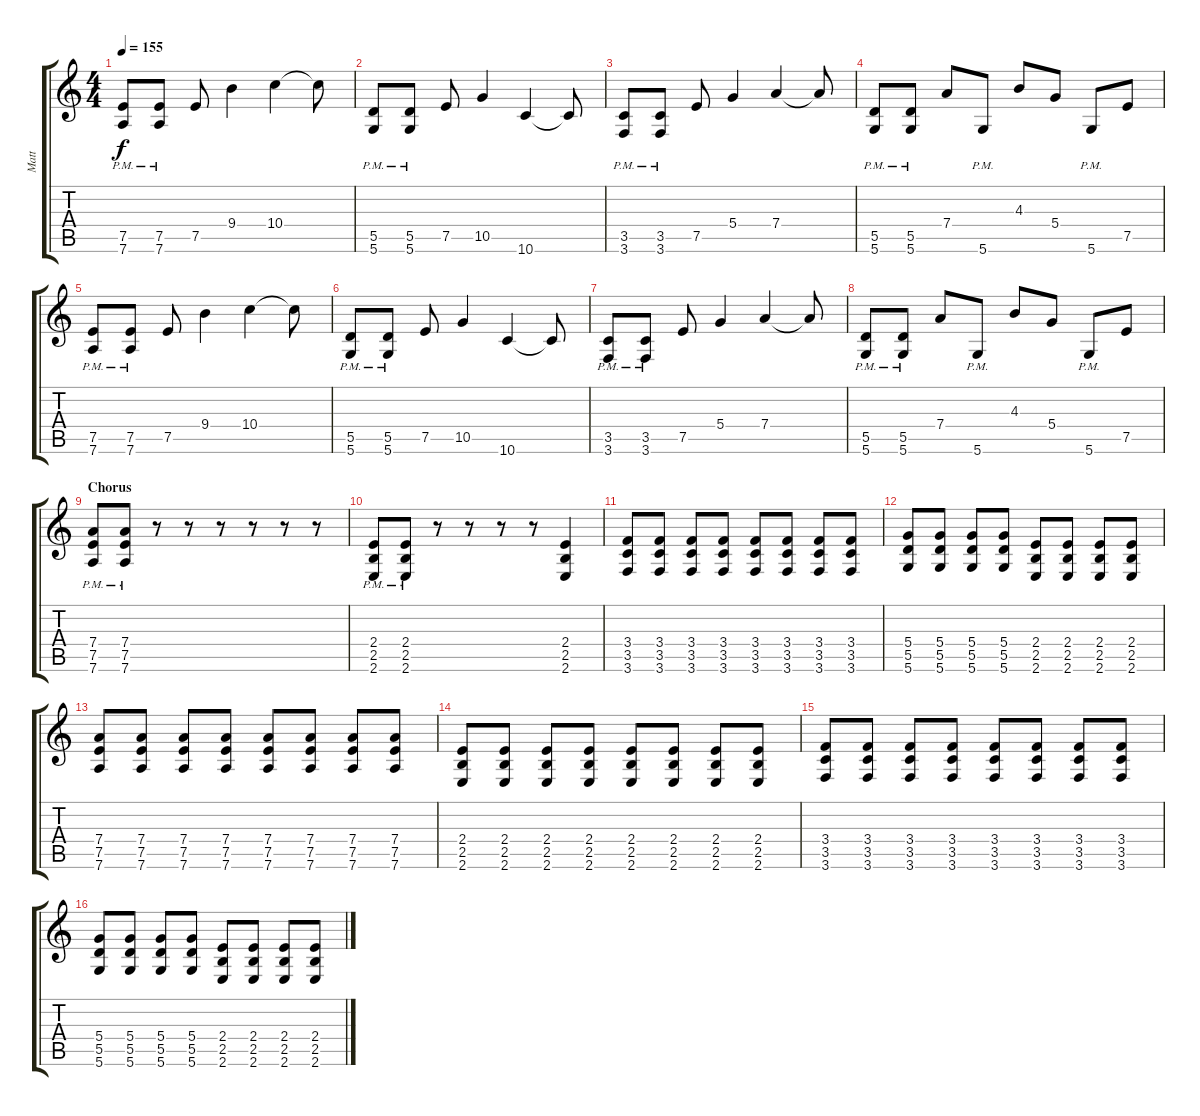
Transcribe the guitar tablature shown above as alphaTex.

\track ("Matt" "Matt") {instrument distortionguitar}
\staff {score tabs}
\tuning (E4 B3 G3 D3 A2 D2) {hide}
\ts (4 4)
\tempo 155
\clef g2
\ks c
(7.5{pm} 7.6{pm}).8{dy f} (7.5{pm} 7.6{pm}).8 7.5.8 9.4.4 10.4.4 10.4{t}.8 |
(5.5{pm} 5.6{pm}).8 (5.5{pm} 5.6{pm}).8 7.5.8 10.5.4 10.6.4 10.6{t}.8 |
(3.5{pm} 3.6{pm}).8 (3.5{pm} 3.6{pm}).8 7.5.8 5.4.4 7.4.4 7.4{t}.8 |
(5.5{pm} 5.6{pm}).8 (5.5{pm} 5.6{pm}).8 7.4.8 5.6{pm}.8 4.3.8 5.4.8 5.6{pm}.8 7.5.8 |
(7.5{pm} 7.6{pm}).8 (7.5{pm} 7.6{pm}).8 7.5.8 9.4.4 10.4.4 10.4{t}.8 |
(5.5{pm} 5.6{pm}).8 (5.5{pm} 5.6{pm}).8 7.5.8 10.5.4 10.6.4 10.6{t}.8 |
(3.5{pm} 3.6{pm}).8 (3.5{pm} 3.6{pm}).8 7.5.8 5.4.4 7.4.4 7.4{t}.8 |
(5.5{pm} 5.6{pm}).8 (5.5{pm} 5.6{pm}).8 7.4.8 5.6{pm}.8 4.3.8 5.4.8 5.6{pm}.8 7.5.8 |
\section ("" "Chorus")
(7.4{pm} 7.5{pm} 7.6{pm}).8 (7.4{pm} 7.5{pm} 7.6{pm}).8 r.8 r.8 r.8 r.8 r.8 r.8 |
(2.4{pm} 2.5{pm} 2.6{pm}).8 (2.4{pm} 2.5{pm} 2.6{pm}).8 r.8 r.8 r.8 r.8 (2.4 2.5 2.6).4 |
(3.4 3.5 3.6).8 (3.4 3.5 3.6).8 (3.4 3.5 3.6).8 (3.4 3.5 3.6).8 (3.4 3.5 3.6).8 (3.4 3.5 3.6).8 (3.4 3.5 3.6).8 (3.4 3.5 3.6).8 |
(5.4 5.5 5.6).8 (5.4 5.5 5.6).8 (5.4 5.5 5.6).8 (5.4 5.5 5.6).8 (2.4 2.5 2.6).8 (2.4 2.5 2.6).8 (2.4 2.5 2.6).8 (2.4 2.5 2.6).8 |
(7.4 7.5 7.6).8 (7.4 7.5 7.6).8 (7.4 7.5 7.6).8 (7.4 7.5 7.6).8 (7.4 7.5 7.6).8 (7.4 7.5 7.6).8 (7.4 7.5 7.6).8 (7.4 7.5 7.6).8 |
(2.4 2.5 2.6).8 (2.4 2.5 2.6).8 (2.4 2.5 2.6).8 (2.4 2.5 2.6).8 (2.4 2.5 2.6).8 (2.4 2.5 2.6).8 (2.4 2.5 2.6).8 (2.4 2.5 2.6).8 |
(3.4 3.5 3.6).8 (3.4 3.5 3.6).8 (3.4 3.5 3.6).8 (3.4 3.5 3.6).8 (3.4 3.5 3.6).8 (3.4 3.5 3.6).8 (3.4 3.5 3.6).8 (3.4 3.5 3.6).8 |
(5.4 5.5 5.6).8 (5.4 5.5 5.6).8 (5.4 5.5 5.6).8 (5.4 5.5 5.6).8 (2.4 2.5 2.6).8 (2.4 2.5 2.6).8 (2.4 2.5 2.6).8 (2.4 2.5 2.6).8
